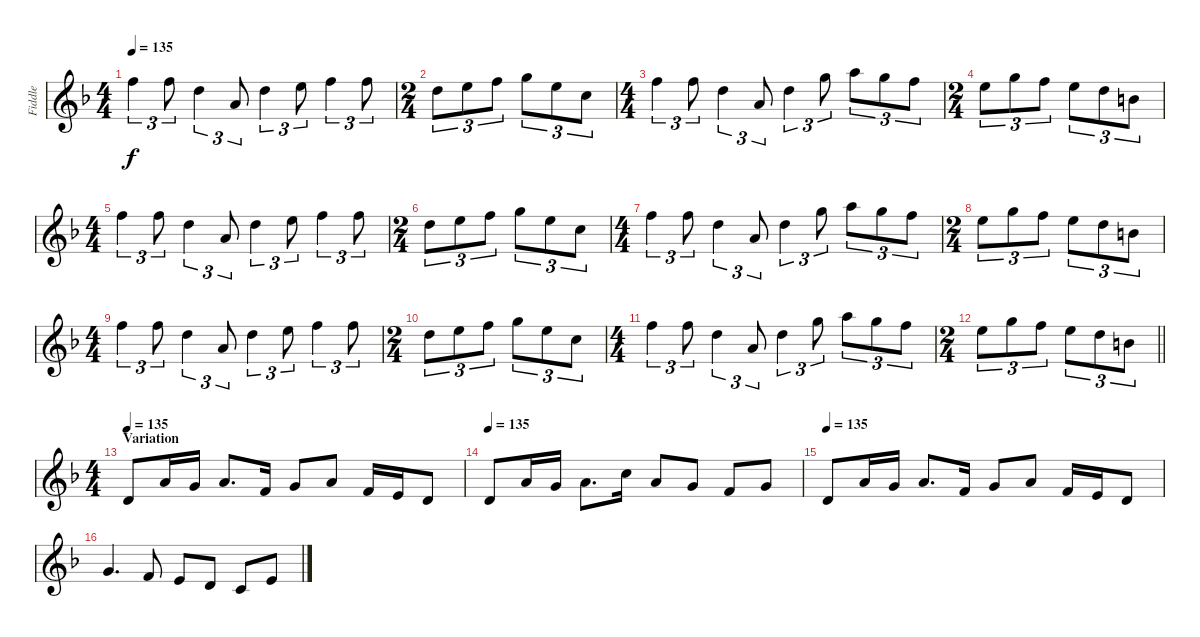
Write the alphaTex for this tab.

\track ("Fiddle" "Fiddle") {instrument fiddle}
\staff {score}
\tuning (E4 B3 G3 D3 A2 D2) {hide}
\ts (4 4)
\tempo 135
\clef g2
\ks dminor
13.1.4{tu (3 2) dy f} 13.1.8{tu (3 2)} 10.1.4{tu (3 2)} 10.2.8{tu (3 2)} 10.1.4{tu (3 2)} 12.1.8{tu (3 2)} 13.1.4{tu (3 2)} 13.1.8{tu (3 2)} |
\ts (2 4)
10.1.8{tu (3 2)} 12.1.8{tu (3 2)} 13.1.8{tu (3 2)} 15.1.8{tu (3 2)} 12.1.8{tu (3 2)} 13.2.8{tu (3 2)} |
\ts (4 4)
13.1.4{tu (3 2)} 13.1.8{tu (3 2)} 10.1.4{tu (3 2)} 10.2.8{tu (3 2)} 10.1.4{tu (3 2)} 15.1.8{tu (3 2)} 17.1.8{tu (3 2)} 15.1.8{tu (3 2)} 13.1.8{tu (3 2)} |
\ts (2 4)
12.1.8{tu (3 2)} 15.1.8{tu (3 2)} 13.1.8{tu (3 2)} 12.1.8{tu (3 2)} 10.1.8{tu (3 2)} 12.2.8{tu (3 2)} |
\ts (4 4)
13.1.4{tu (3 2)} 13.1.8{tu (3 2)} 10.1.4{tu (3 2)} 10.2.8{tu (3 2)} 10.1.4{tu (3 2)} 12.1.8{tu (3 2)} 13.1.4{tu (3 2)} 13.1.8{tu (3 2)} |
\ts (2 4)
10.1.8{tu (3 2)} 12.1.8{tu (3 2)} 13.1.8{tu (3 2)} 15.1.8{tu (3 2)} 12.1.8{tu (3 2)} 13.2.8{tu (3 2)} |
\ts (4 4)
13.1.4{tu (3 2)} 13.1.8{tu (3 2)} 10.1.4{tu (3 2)} 10.2.8{tu (3 2)} 10.1.4{tu (3 2)} 15.1.8{tu (3 2)} 17.1.8{tu (3 2)} 15.1.8{tu (3 2)} 13.1.8{tu (3 2)} |
\ts (2 4)
12.1.8{tu (3 2)} 15.1.8{tu (3 2)} 13.1.8{tu (3 2)} 12.1.8{tu (3 2)} 10.1.8{tu (3 2)} 12.2.8{tu (3 2)} |
\ts (4 4)
13.1.4{tu (3 2)} 13.1.8{tu (3 2)} 10.1.4{tu (3 2)} 10.2.8{tu (3 2)} 10.1.4{tu (3 2)} 12.1.8{tu (3 2)} 13.1.4{tu (3 2)} 13.1.8{tu (3 2)} |
\ts (2 4)
10.1.8{tu (3 2)} 12.1.8{tu (3 2)} 13.1.8{tu (3 2)} 15.1.8{tu (3 2)} 12.1.8{tu (3 2)} 13.2.8{tu (3 2)} |
\ts (4 4)
13.1.4{tu (3 2)} 13.1.8{tu (3 2)} 10.1.4{tu (3 2)} 10.2.8{tu (3 2)} 10.1.4{tu (3 2)} 15.1.8{tu (3 2)} 17.1.8{tu (3 2)} 15.1.8{tu (3 2)} 13.1.8{tu (3 2)} |
\ts (2 4)
\barLineRight lightlight
12.1.8{tu (3 2)} 15.1.8{tu (3 2)} 13.1.8{tu (3 2)} 12.1.8{tu (3 2)} 10.1.8{tu (3 2)} 12.2.8{tu (3 2)} |
\ts (4 4)
\section ("" "Variation")
\tempo 135
12.4.8 14.3.16 12.3.16 14.3.8{d} 15.4.16 12.3.8 14.3.8 15.4.16 14.4.16 12.4.8 |
\tempo 135
12.4.8 14.3.16 12.3.16 14.3.8{d} 17.3.16 14.3.8 12.3.8 15.4.8 12.3.8 |
\tempo 135
12.4.8 14.3.16 12.3.16 14.3.8{d} 15.4.16 12.3.8 14.3.8 15.4.16 14.4.16 12.4.8 |
12.3.4{d} 15.4.8 14.4.8 12.4.8 15.5.8 14.4.8
